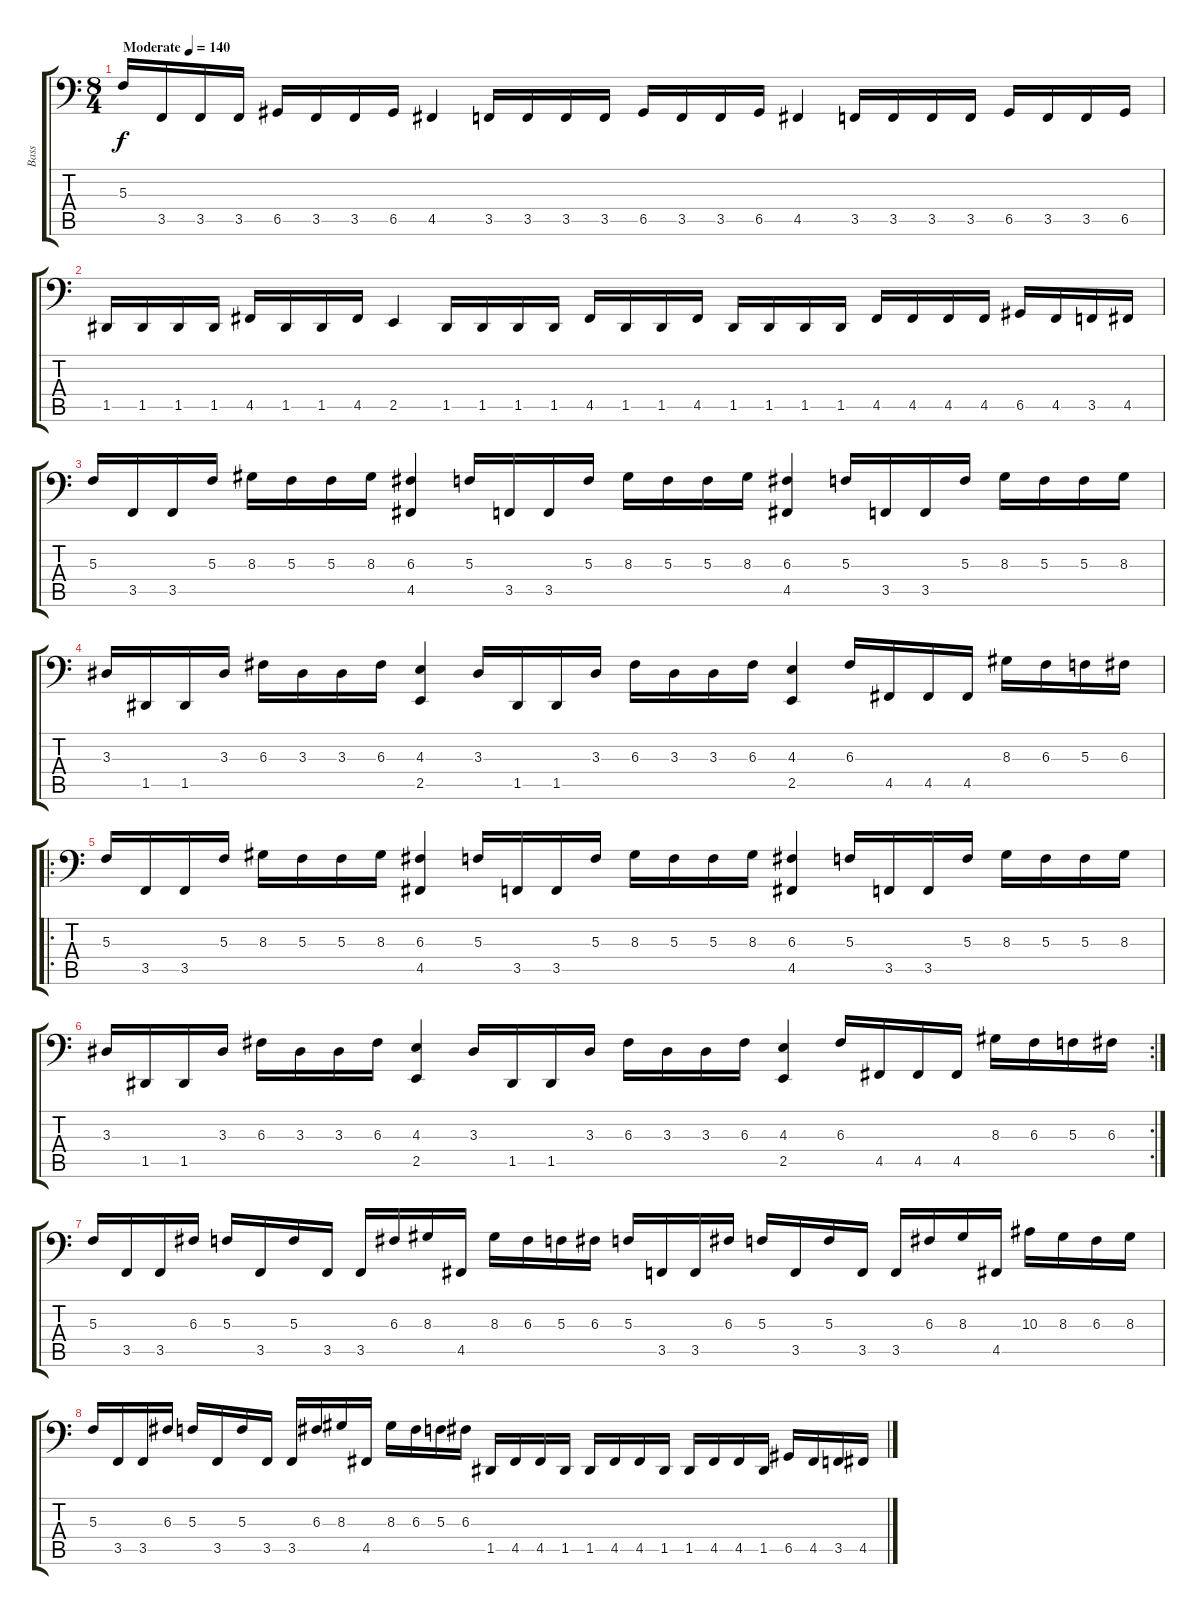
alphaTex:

\track ("Bass" "Bass") {instrument electricbassfinger}
\staff {score tabs}
\tuning (A2 F2 C2 G1 D1 G0) {hide}
\ts (8 4)
\tempo (140 "Moderate")
\clef f4
\ks c
5.3.16{dy f instrument electricbassfinger} 3.5.16 3.5.16 3.5.16 6.5.16 3.5.16 3.5.16 6.5.16 4.5.4 3.5.16 3.5.16 3.5.16 3.5.16 6.5.16 3.5.16 3.5.16 6.5.16 4.5.4 3.5.16 3.5.16 3.5.16 3.5.16 6.5.16 3.5.16 3.5.16 6.5.16 |
1.5.16 1.5.16 1.5.16 1.5.16 4.5.16 1.5.16 1.5.16 4.5.16 2.5.4 1.5.16 1.5.16 1.5.16 1.5.16 4.5.16 1.5.16 1.5.16 4.5.16 1.5.16 1.5.16 1.5.16 1.5.16 4.5.16 4.5.16 4.5.16 4.5.16 6.5.16 4.5.16 3.5.16 4.5.16 |
5.3.16 3.5.16 3.5.16 5.3.16 8.3.16 5.3.16 5.3.16 8.3.16 (6.3 4.5).4 5.3.16 3.5.16 3.5.16 5.3.16 8.3.16 5.3.16 5.3.16 8.3.16 (6.3 4.5).4 5.3.16 3.5.16 3.5.16 5.3.16 8.3.16 5.3.16 5.3.16 8.3.16 |
3.3.16 1.5.16 1.5.16 3.3.16 6.3.16 3.3.16 3.3.16 6.3.16 (4.3 2.5).4 3.3.16 1.5.16 1.5.16 3.3.16 6.3.16 3.3.16 3.3.16 6.3.16 (4.3 2.5).4 6.3.16 4.5.16 4.5.16 4.5.16 8.3.16 6.3.16 5.3.16 6.3.16 |
\ro
5.3.16 3.5.16 3.5.16 5.3.16 8.3.16 5.3.16 5.3.16 8.3.16 (6.3 4.5).4 5.3.16 3.5.16 3.5.16 5.3.16 8.3.16 5.3.16 5.3.16 8.3.16 (6.3 4.5).4 5.3.16 3.5.16 3.5.16 5.3.16 8.3.16 5.3.16 5.3.16 8.3.16 |
\rc 2
3.3.16 1.5.16 1.5.16 3.3.16 6.3.16 3.3.16 3.3.16 6.3.16 (4.3 2.5).4 3.3.16 1.5.16 1.5.16 3.3.16 6.3.16 3.3.16 3.3.16 6.3.16 (4.3 2.5).4 6.3.16 4.5.16 4.5.16 4.5.16 8.3.16 6.3.16 5.3.16 6.3.16 |
5.3.16 3.5.16 3.5.16 6.3.16 5.3.16 3.5.16 5.3.16 3.5.16 3.5.16 6.3.16 8.3.16 4.5.16 8.3.16 6.3.16 5.3.16 6.3.16 5.3.16 3.5.16 3.5.16 6.3.16 5.3.16 3.5.16 5.3.16 3.5.16 3.5.16 6.3.16 8.3.16 4.5.16 10.3.16 8.3.16 6.3.16 8.3.16 |
5.3.16 3.5.16 3.5.16 6.3.16 5.3.16 3.5.16 5.3.16 3.5.16 3.5.16 6.3.16 8.3.16 4.5.16 8.3.16 6.3.16 5.3.16 6.3.16 1.5.16 4.5.16 4.5.16 1.5.16 1.5.16 4.5.16 4.5.16 1.5.16 1.5.16 4.5.16 4.5.16 1.5.16 6.5.16 4.5.16 3.5.16 4.5.16
